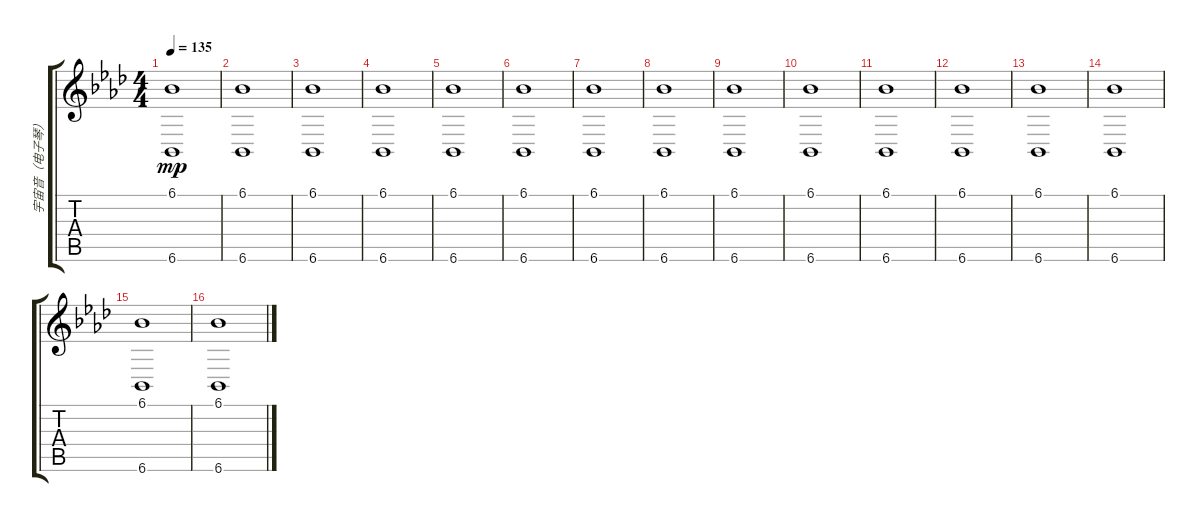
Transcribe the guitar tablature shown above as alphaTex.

\track ("宇宙音（电子琴）" "宇宙音（电子琴）") {instrument rockorgan}
\staff {score tabs}
\tuning (E4 B3 G3 D3 A2 E2) {hide}
\ts (4 4)
\tempo 135
\clef g2
\ks ab
(6.1 6.6).1{dy mp} |
(6.1 6.6).1 |
(6.1 6.6).1 |
(6.1 6.6).1 |
(6.1 6.6).1 |
(6.1 6.6).1 |
(6.1 6.6).1 |
(6.1 6.6).1 |
(6.1 6.6).1 |
(6.1 6.6).1 |
(6.1 6.6).1 |
(6.1 6.6).1 |
(6.1 6.6).1 |
(6.1 6.6).1 |
(6.1 6.6).1 |
(6.1 6.6).1
